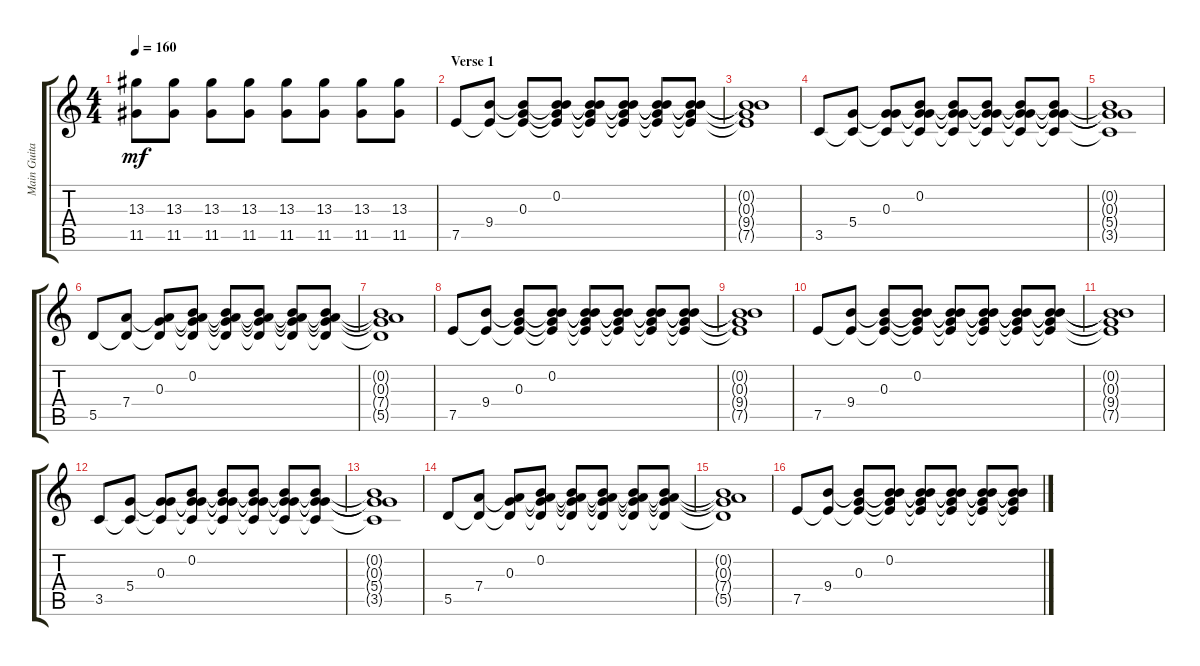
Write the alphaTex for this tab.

\track ("Main Guitar" "Main Guita") {instrument electricguitarclean}
\staff {score tabs}
\tuning (E4 B3 G3 D3 A2 E2) {hide}
\ts (4 4)
\tempo 160
\clef g2
\ks c
(13.3 11.5).8{dy mf} (13.3 11.5).8 (13.3 11.5).8 (13.3 11.5).8 (13.3 11.5).8 (13.3 11.5).8 (13.3 11.5).8 (13.3 11.5).8 |
\section ("" "Verse 1")
7.5.8 (9.4 7.5{t}).8 (0.3 9.4{t} 7.5{t}).8 (0.2 0.3{t} 9.4{t} 7.5{t}).8 (0.2{t} 0.3{t} 9.4{t} 7.5{t}).8 (0.2{t} 0.3{t} 9.4{t} 7.5{t}).8 (0.2{t} 0.3{t} 9.4{t} 7.5{t}).8 (0.2{t} 0.3{t} 9.4{t} 7.5{t}).8 |
(0.2{t} 0.3{t} 9.4{t} 7.5{t}).1 |
3.5.8 (5.4 3.5{t}).8 (0.3 5.4{t} 3.5{t}).8 (0.2 0.3{t} 5.4{t} 3.5{t}).8 (0.2{t} 0.3{t} 5.4{t} 3.5{t}).8 (0.2{t} 0.3{t} 5.4{t} 3.5{t}).8 (0.2{t} 0.3{t} 5.4{t} 3.5{t}).8 (0.2{t} 0.3{t} 5.4{t} 3.5{t}).8 |
(0.2{t} 0.3{t} 5.4{t} 3.5{t}).1 |
5.5.8 (7.4 5.5{t}).8 (0.3 7.4{t} 5.5{t}).8 (0.2 0.3{t} 7.4{t} 5.5{t}).8 (0.2{t} 0.3{t} 7.4{t} 5.5{t}).8 (0.2{t} 0.3{t} 7.4{t} 5.5{t}).8 (0.2{t} 0.3{t} 7.4{t} 5.5{t}).8 (0.2{t} 0.3{t} 7.4{t} 5.5{t}).8 |
(0.2{t} 0.3{t} 7.4{t} 5.5{t}).1 |
7.5.8 (9.4 7.5{t}).8 (0.3 9.4{t} 7.5{t}).8 (0.2 0.3{t} 9.4{t} 7.5{t}).8 (0.2{t} 0.3{t} 9.4{t} 7.5{t}).8 (0.2{t} 0.3{t} 9.4{t} 7.5{t}).8 (0.2{t} 0.3{t} 9.4{t} 7.5{t}).8 (0.2{t} 0.3{t} 9.4{t} 7.5{t}).8 |
(0.2{t} 0.3{t} 9.4{t} 7.5{t}).1 |
7.5.8 (9.4 7.5{t}).8 (0.3 9.4{t} 7.5{t}).8 (0.2 0.3{t} 9.4{t} 7.5{t}).8 (0.2{t} 0.3{t} 9.4{t} 7.5{t}).8 (0.2{t} 0.3{t} 9.4{t} 7.5{t}).8 (0.2{t} 0.3{t} 9.4{t} 7.5{t}).8 (0.2{t} 0.3{t} 9.4{t} 7.5{t}).8 |
(0.2{t} 0.3{t} 9.4{t} 7.5{t}).1 |
3.5.8 (5.4 3.5{t}).8 (0.3 5.4{t} 3.5{t}).8 (0.2 0.3{t} 5.4{t} 3.5{t}).8 (0.2{t} 0.3{t} 5.4{t} 3.5{t}).8 (0.2{t} 0.3{t} 5.4{t} 3.5{t}).8 (0.2{t} 0.3{t} 5.4{t} 3.5{t}).8 (0.2{t} 0.3{t} 5.4{t} 3.5{t}).8 |
(0.2{t} 0.3{t} 5.4{t} 3.5{t}).1 |
5.5.8 (7.4 5.5{t}).8 (0.3 7.4{t} 5.5{t}).8 (0.2 0.3{t} 7.4{t} 5.5{t}).8 (0.2{t} 0.3{t} 7.4{t} 5.5{t}).8 (0.2{t} 0.3{t} 7.4{t} 5.5{t}).8 (0.2{t} 0.3{t} 7.4{t} 5.5{t}).8 (0.2{t} 0.3{t} 7.4{t} 5.5{t}).8 |
(0.2{t} 0.3{t} 7.4{t} 5.5{t}).1 |
7.5.8 (9.4 7.5{t}).8 (0.3 9.4{t} 7.5{t}).8 (0.2 0.3{t} 9.4{t} 7.5{t}).8 (0.2{t} 0.3{t} 9.4{t} 7.5{t}).8 (0.2{t} 0.3{t} 9.4{t} 7.5{t}).8 (0.2{t} 0.3{t} 9.4{t} 7.5{t}).8 (0.2{t} 0.3{t} 9.4{t} 7.5{t}).8
